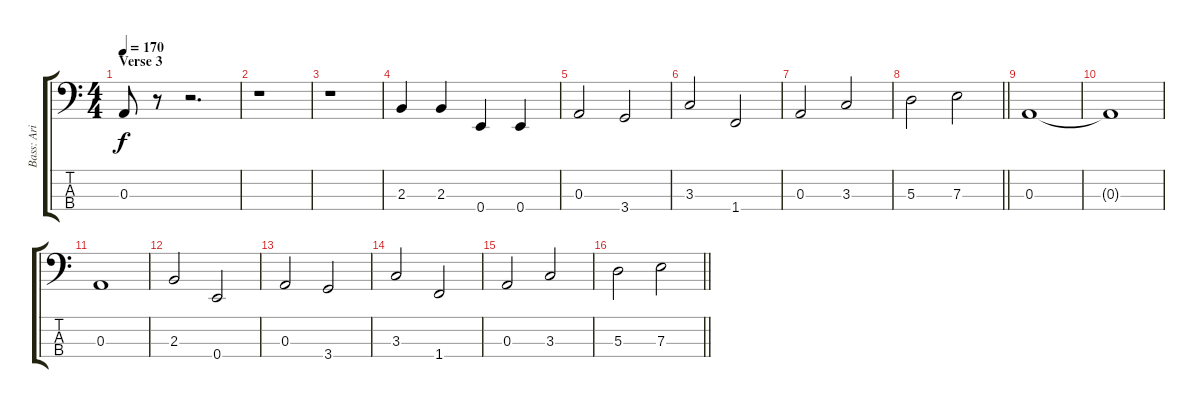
\track ("Bass: Ari Katajamäki" "Bass: Ari ") {instrument electricbassfinger}
\staff {score tabs}
\tuning (G2 D2 A1 E1) {hide}
\ts (4 4)
\section ("" "Verse 3")
\tempo 170
\clef f4
\ks aminor
0.3.8{dy f} r.8 r.2{d} |
r.1 |
r.1 |
2.3.4 2.3.4 0.4.4 0.4.4 |
0.3.2 3.4.2 |
3.3.2 1.4.2 |
0.3.2 3.3.2 |
\barLineRight lightlight
5.3.2 7.3.2 |
0.3.1 |
0.3{t}.1 |
0.3.1 |
2.3.2 0.4.2 |
0.3.2 3.4.2 |
3.3.2 1.4.2 |
0.3.2 3.3.2 |
\barLineRight lightlight
5.3.2 7.3.2
